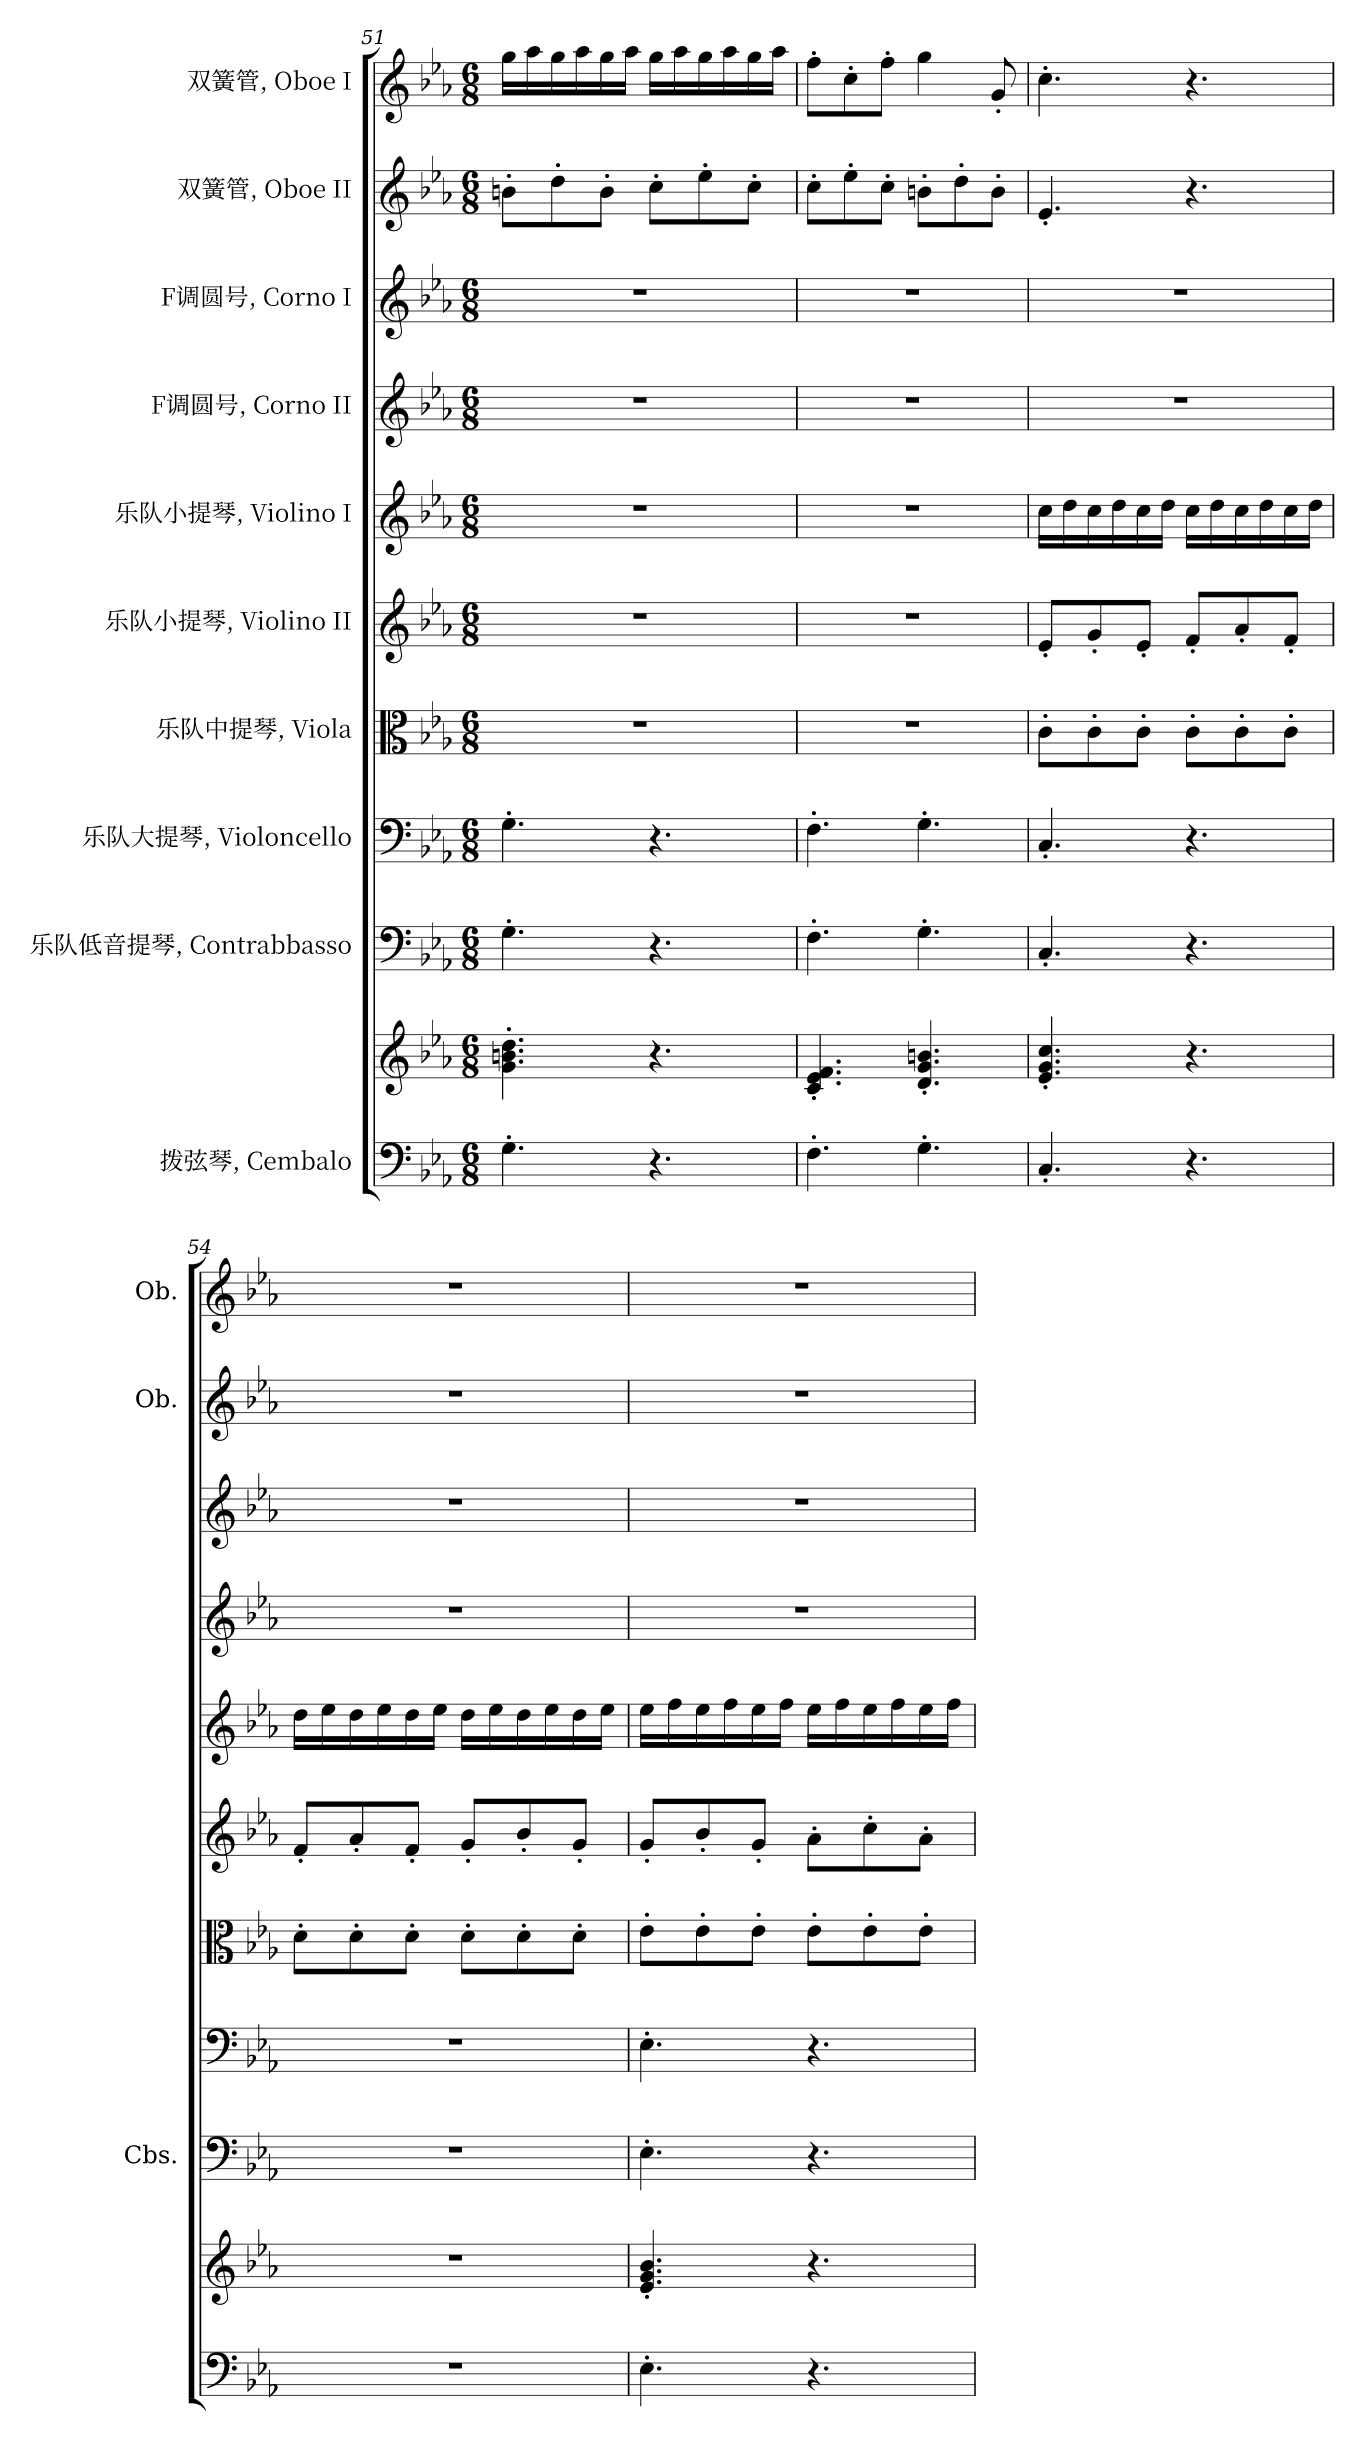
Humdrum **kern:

**kern	**kern	**kern	**kern	**kern	**kern	**kern	**kern	**kern	**kern	**kern
*part10	*part10	*part9	*part8	*part7	*part6	*part5	*part4	*part3	*part2	*part1
*staff11	*staff10	*staff9	*staff8	*staff7	*staff6	*staff5	*staff4	*staff3	*staff2	*staff1
*I"拨弦琴, Cembalo	*	*I"乐队低音提琴, Contrabbasso	*I"乐队大提琴, Violoncello	*I"乐队中提琴, Viola	*I"乐队小提琴, Violino II	*I"乐队小提琴, Violino I	*I"F调圆号, Corno II	*I"F调圆号, Corno I	*I"双簧管, Oboe II	*I"双簧管, Oboe I
*	*	*I'Cbs.	*	*	*	*	*	*	*I'Ob.	*I'Ob.
!!LO:PB:g=z
*clefF4	*clefG2	*clefF4	*clefF4	*clefC3	*clefG2	*clefG2	*clefG2	*clefG2	*clefG2	*clefG2
*	*	*ITrd7c12	*	*	*	*	*ITrd4c7	*ITrd4c7	*	*
*k[b-e-a-]	*k[b-e-a-]	*k[b-e-a-]	*k[b-e-a-]	*k[b-e-a-]	*k[b-e-a-]	*k[b-e-a-]	*k[b-e-a-d-]	*k[b-e-a-d-]	*k[b-e-a-]	*k[b-e-a-]
*M6/8	*M6/8	*M6/8	*M6/8	*M6/8	*M6/8	*M6/8	*M6/8	*M6/8	*M6/8	*M6/8
=51	=51	=51	=51	=51	=51	=51	=51	=51	=51	=51
4.G'\	4.g\' 4.bn\' 4.dd\'	4.GG'\	4.G'\	2.r	2.r	2.r	2.r	2.r	8bn'\L	16gg\LL
.	.	.	.	.	.	.	.	.	.	16aa-\
.	.	.	.	.	.	.	.	.	8dd'\	16gg\
.	.	.	.	.	.	.	.	.	.	16aa-\
.	.	.	.	.	.	.	.	.	8b'\J	16gg\
.	.	.	.	.	.	.	.	.	.	16aa-\JJ
4.r	4.r	4.r	4.r	.	.	.	.	.	8cc'\L	16gg\LL
.	.	.	.	.	.	.	.	.	.	16aa-\
.	.	.	.	.	.	.	.	.	8ee-'\	16gg\
.	.	.	.	.	.	.	.	.	.	16aa-\
.	.	.	.	.	.	.	.	.	8cc'\J	16gg\
.	.	.	.	.	.	.	.	.	.	16aa-\JJ
=52	=52	=52	=52	=52	=52	=52	=52	=52	=52	=52
4.F'\	4.c/' 4.e-/' 4.f/'	4.FF'\	4.F'\	2.r	2.r	2.r	2.r	2.r	8cc'\L	8ff'\L
.	.	.	.	.	.	.	.	.	8ee-'\	8cc'\
.	.	.	.	.	.	.	.	.	8cc'\J	8ff'\J
4.G'\	4.d/' 4.g/' 4.bn/'	4.GG'\	4.G'\	.	.	.	.	.	8bn'\L	4gg\
.	.	.	.	.	.	.	.	.	8dd'\	.
.	.	.	.	.	.	.	.	.	8b'\J	8g'/
=53	=53	=53	=53	=53	=53	=53	=53	=53	=53	=53
4.C'/	4.e-/' 4.g/' 4.cc/'	4.CC'/	4.C'/	8c'\L	8e-'/L	16cc\LL	2.r	2.r	4.e-'/	4.cc'\
.	.	.	.	.	.	16dd\	.	.	.	.
.	.	.	.	8c'\	8g'/	16cc\	.	.	.	.
.	.	.	.	.	.	16dd\	.	.	.	.
.	.	.	.	8c'\J	8e-'/J	16cc\	.	.	.	.
.	.	.	.	.	.	16dd\JJ	.	.	.	.
4.r	4.r	4.r	4.r	8c'\L	8f'/L	16cc\LL	.	.	4.r	4.r
.	.	.	.	.	.	16dd\	.	.	.	.
.	.	.	.	8c'\	8a-'/	16cc\	.	.	.	.
.	.	.	.	.	.	16dd\	.	.	.	.
.	.	.	.	8c'\J	8f'/J	16cc\	.	.	.	.
.	.	.	.	.	.	16dd\JJ	.	.	.	.
!!LO:PB:g=z
=54	=54	=54	=54	=54	=54	=54	=54	=54	=54	=54
2.r	2.r	2.r	2.r	8d'\L	8f'/L	16dd\LL	2.r	2.r	2.r	2.r
.	.	.	.	.	.	16ee-\	.	.	.	.
.	.	.	.	8d'\	8a-'/	16dd\	.	.	.	.
.	.	.	.	.	.	16ee-\	.	.	.	.
.	.	.	.	8d'\J	8f'/J	16dd\	.	.	.	.
.	.	.	.	.	.	16ee-\JJ	.	.	.	.
.	.	.	.	8d'\L	8g'/L	16dd\LL	.	.	.	.
.	.	.	.	.	.	16ee-\	.	.	.	.
.	.	.	.	8d'\	8b-'/	16dd\	.	.	.	.
.	.	.	.	.	.	16ee-\	.	.	.	.
.	.	.	.	8d'\J	8g'/J	16dd\	.	.	.	.
.	.	.	.	.	.	16ee-\JJ	.	.	.	.
=55	=55	=55	=55	=55	=55	=55	=55	=55	=55	=55
4.E-'\	4.e-/' 4.g/' 4.b-/'	4.EE-'\	4.E-'\	8e-'\L	8g'/L	16ee-\LL	2.r	2.r	2.r	2.r
.	.	.	.	.	.	16ff\	.	.	.	.
.	.	.	.	8e-'\	8b-'/	16ee-\	.	.	.	.
.	.	.	.	.	.	16ff\	.	.	.	.
.	.	.	.	8e-'\J	8g'/J	16ee-\	.	.	.	.
.	.	.	.	.	.	16ff\JJ	.	.	.	.
4.r	4.r	4.r	4.r	8e-'\L	8a-'\L	16ee-\LL	.	.	.	.
.	.	.	.	.	.	16ff\	.	.	.	.
.	.	.	.	8e-'\	8cc'\	16ee-\	.	.	.	.
.	.	.	.	.	.	16ff\	.	.	.	.
.	.	.	.	8e-'\J	8a-'\J	16ee-\	.	.	.	.
.	.	.	.	.	.	16ff\JJ	.	.	.	.
=	=	=	=	=	=	=	=	=	=	=
*-	*-	*-	*-	*-	*-	*-	*-	*-	*-	*-
